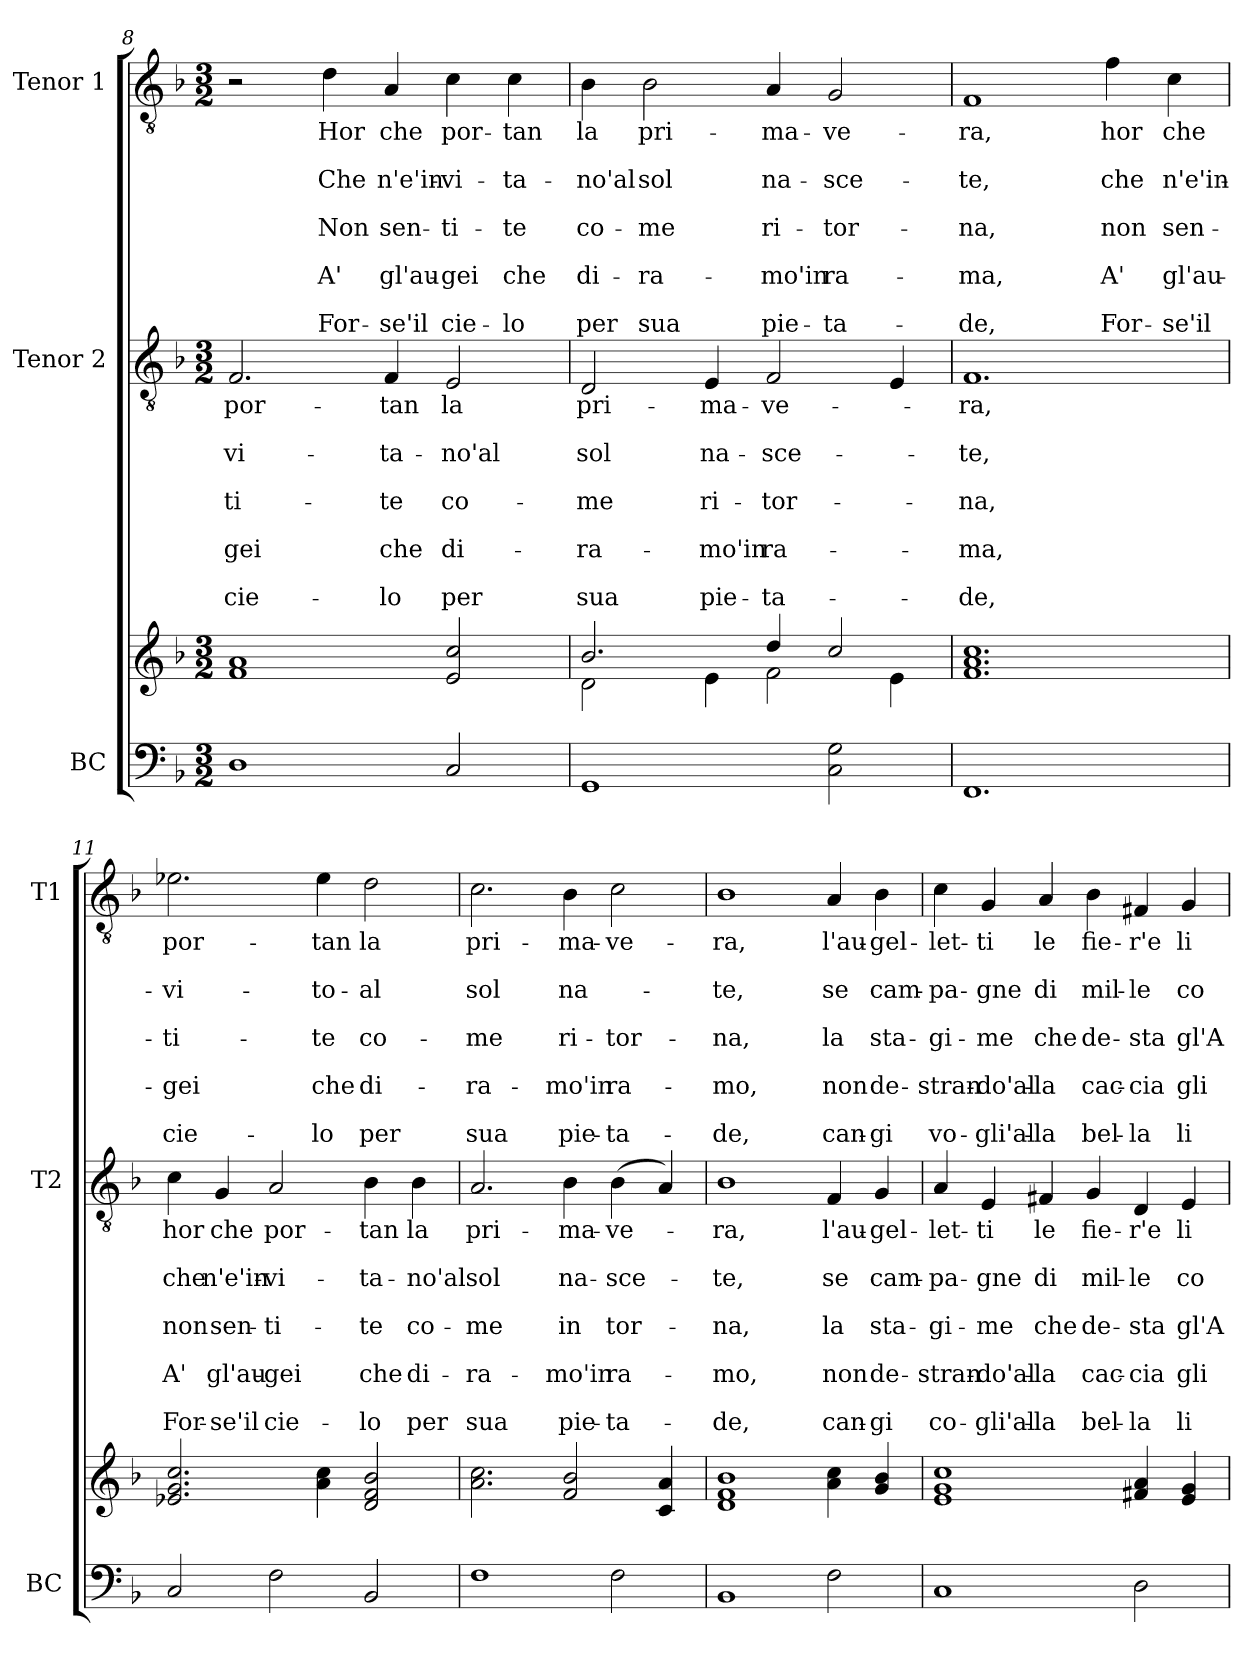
**kern	**kern	**kern	**text	**text	**text	**text	**text	**text	**text	**text	**text	**kern	**text	**text	**text	**text	**text	**text	**text	**text	**text
*part3	*part3	*part2	*part2	*part2	*part2	*part2	*part2	*part2	*part2	*part2	*part2	*part1	*part1	*part1	*part1	*part1	*part1	*part1	*part1	*part1	*part1
*staff4	*staff3	*staff2	*staff2	*staff2	*staff2	*staff2	*staff2	*staff2	*staff2	*staff2	*staff2	*staff1	*staff1	*staff1	*staff1	*staff1	*staff1	*staff1	*staff1	*staff1	*staff1
*I"BC	*	*I"Tenor 2	*	*	*	*	*	*	*	*	*	*I"Tenor 1	*	*	*	*	*	*	*	*	*
*I'BC	*	*I'T2	*	*	*	*	*	*	*	*	*	*I'T1	*	*	*	*	*	*	*	*	*
*clefF4	*clefG2	*clefGv2	*	*	*	*	*	*	*	*	*	*clefGv2	*	*	*	*	*	*	*	*	*
*k[b-]	*k[b-]	*k[b-]	*	*	*	*	*	*	*	*	*	*k[b-]	*	*	*	*	*	*	*	*	*
*F:	*F:	*F:	*	*	*	*	*	*	*	*	*	*F:	*	*	*	*	*	*	*	*	*
*M3/2	*M3/2	*M3/2	*	*	*	*	*	*	*	*	*	*M3/2	*	*	*	*	*	*	*	*	*
=8	=8	=8	=8	=8	=8	=8	=8	=8	=8	=8	=8	=8	=8	=8	=8	=8	=8	=8	=8	=8	=8
1D	1f 1a	2.F/	por-	.	-vi-	.	-ti-	.	-gei	.	cie-	2r	.	.	.	.	.	.	.	.	.
.	.	.	.	.	.	.	.	.	.	.	.	4d\	Hor	.	Che	.	Non	.	A'	.	For-
.	.	4F/	-tan	.	-ta-	.	-te	.	che	.	-lo	4A/	che	.	n'e'in-	.	sen-	.	gl'au-	.	-se'il
2C/	2e/ 2cc/	2E/	la	.	-no'al	.	co-	.	di-	.	per	4c\	por-	.	-vi-	.	-ti-	.	-gei	.	cie-
.	.	.	.	.	.	.	.	.	.	.	.	4c\	-tan	.	-ta-	.	-te	.	che	.	-lo
=9	=9	=9	=9	=9	=9	=9	=9	=9	=9	=9	=9	=9	=9	=9	=9	=9	=9	=9	=9	=9	=9
*	*^	*	*	*	*	*	*	*	*	*	*	*	*	*	*	*	*	*	*	*	*
1GG	2.b-/	2d\	2D/	pri-	.	sol	.	-me	.	-ra-	.	sua	4B-\	la	.	-no'al	.	co-	.	di-	.	per
.	.	.	.	.	.	.	.	.	.	.	.	.	2B-\	pri-	.	sol	.	-me	.	-ra-	.	sua
.	.	4e\	4E/	-ma-	.	na-	.	ri-	.	-mo'in	.	pie-	.	.	.	.	.	.	.	.	.	.
.	4dd/	2f\	2F/	-ve-	.	-sce-	.	-tor-	.	ra-	.	-ta-	4A/	-ma-	.	na-	.	ri-	.	-mo'in	.	pie-
2C\ 2G\	2cc/	.	.	.	.	.	.	.	.	.	.	.	2G/	-ve-	.	-sce-	.	-tor-	.	ra-	.	-ta-
.	.	4e\	4E/	.	.	.	.	.	.	.	.	.	.	.	.	.	.	.	.	.	.	.
*	*v	*v	*	*	*	*	*	*	*	*	*	*	*	*	*	*	*	*	*	*	*	*
=10	=10	=10	=10	=10	=10	=10	=10	=10	=10	=10	=10	=10	=10	=10	=10	=10	=10	=10	=10	=10	=10
1.FF	1.f 1.a 1.cc	1.F	-ra,	.	-te,	.	-na,	.	-ma,	.	-de,	1F	-ra,	.	-te,	.	-na,	.	-ma,	.	-de,
.	.	.	.	.	.	.	.	.	.	.	.	4f\	hor	.	che	.	non	.	A'	.	For-
.	.	.	.	.	.	.	.	.	.	.	.	4c\	che	.	n'e'in-	.	sen-	.	gl'au-	.	-se'il
!!LO:PB:g=z
=11	=11	=11	=11	=11	=11	=11	=11	=11	=11	=11	=11	=11	=11	=11	=11	=11	=11	=11	=11	=11	=11
2C/	2.e-X/ 2.g/ 2.cc/	4c\	hor	.	che	.	non	.	A'	.	For-	2.e-X\	por-	.	-vi-	.	-ti-	.	-gei	.	cie-
.	.	4G/	che	.	n'e'in-	.	sen-	.	gl'au-	.	-se'il	.	.	.	.	.	.	.	.	.	.
2F\	.	2A/	por-	.	-vi-	.	-ti-	.	-gei	.	cie-	.	.	.	.	.	.	.	.	.	.
.	4a\ 4cc\	.	.	.	.	.	.	.	.	.	.	4e-\	-tan	.	-to-	.	-te	.	che	.	-lo
2BB-/	2d/ 2f/ 2b-/	4B-\	-tan	.	-ta-	.	-te	.	che	.	-lo	2d\	la	.	-al	.	co-	.	di-	.	per
.	.	4B-\	la	.	-no'al	.	co-	.	di-	.	per	.	.	.	.	.	.	.	.	.	.
=12	=12	=12	=12	=12	=12	=12	=12	=12	=12	=12	=12	=12	=12	=12	=12	=12	=12	=12	=12	=12	=12
1F	2.a\ 2.cc\	2.A/	pri-	.	sol	.	-me	.	-ra-	.	sua	2.c\	pri-	.	sol	.	-me	.	-ra-	.	sua
.	2f/ 2b-/	4B-\	-ma-	.	na-	.	in	.	-mo'in	.	pie-	4B-\	-ma-	.	na-	.	ri-	.	-mo'in	.	pie-
2F\	.	(4B-\	-ve-	.	-sce-	.	tor-	.	ra-	.	-ta-	2c\	-ve-	.	.	.	-tor-	.	ra-	.	-ta-
.	4c/ 4a/	4A/)	.	.	.	.	.	.	.	.	.	.	.	.	.	.	.	.	.	.	.
=13	=13	=13	=13	=13	=13	=13	=13	=13	=13	=13	=13	=13	=13	=13	=13	=13	=13	=13	=13	=13	=13
1BB-	1d 1f 1b-	1B-	-ra,	.	-te,	.	-na,	.	-mo,	.	-de,	1B-	-ra,	.	-te,	.	-na,	.	-mo,	.	-de,
2F\	4a\ 4cc\	4F/	l'au-	.	se	.	la	.	non	.	can-	4A/	l'au-	.	se	.	la	.	non	.	can-
.	4g/ 4b-/	4G/	-gel-	.	cam-	.	sta-	.	de-	.	-gi	4B-\	-gel-	.	cam-	.	sta-	.	de-	.	-gi
=14	=14	=14	=14	=14	=14	=14	=14	=14	=14	=14	=14	=14	=14	=14	=14	=14	=14	=14	=14	=14	=14
1C	1e 1g 1cc	4A/	-let-	.	-pa-	.	-gi-	.	-stran-	.	co-	4c\	-let-	.	-pa-	.	-gi-	.	-stran-	.	vo-
.	.	4E/	-ti	.	-gne	.	-me	.	-do'al-	.	-gli'al-	4G/	-ti	.	-gne	.	-me	.	-do'al-	.	-gli'al-
.	.	4F#X/	le	.	di	.	che	.	-la	.	-la	4A/	le	.	di	.	che	.	-la	.	-la
.	.	4G/	fie-	.	mil-	.	de-	.	cac-	.	bel-	4B-\	fie-	.	mil-	.	de-	.	cac-	.	bel-
2D\	4f#X/ 4a/	4D/	-r'e	.	-le	.	-sta	.	-cia	.	-la	4F#X/	-r'e	.	-le	.	-sta	.	-cia	.	-la
.	4e/ 4g/	4E/	li	.	co-	.	gl'A-	.	gli	.	li-	4G/	li	.	co-	.	gl'A-	.	gli	.	li-
=	=	=	=	=	=	=	=	=	=	=	=	=	=	=	=	=	=	=	=	=	=
*-	*-	*-	*-	*-	*-	*-	*-	*-	*-	*-	*-	*-	*-	*-	*-	*-	*-	*-	*-	*-	*-
